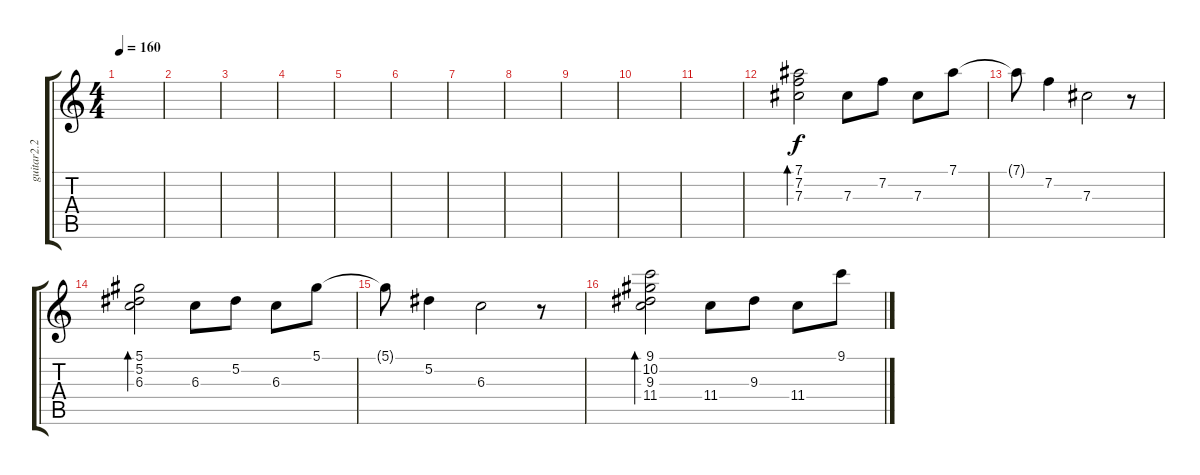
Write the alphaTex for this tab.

\track ("guitar2.2" "guitar2.2") {instrument overdrivenguitar}
\staff {score tabs}
\tuning (Eb4 Bb3 Gb3 Db3 Ab2 Eb2) {hide}
\ts (4 4)
\tempo 160
\clef g2
\ks c
|
|
|
|
|
|
|
|
|
|
|
(7.1 7.2 7.3).2{bd 120} 7.3.8 7.2.8 7.3.8 7.1.8 |
7.1{t}.8 7.2.4 7.3.2 r.8 |
(5.1 5.2 6.3).2{bd 120} 6.3.8 5.2.8 6.3.8 5.1.8 |
5.1{t}.8 5.2.4 6.3.2 r.8 |
(9.1 10.2 9.3 11.4).2{bd 120} 11.4.8 9.3.8 11.4.8 9.1.8
